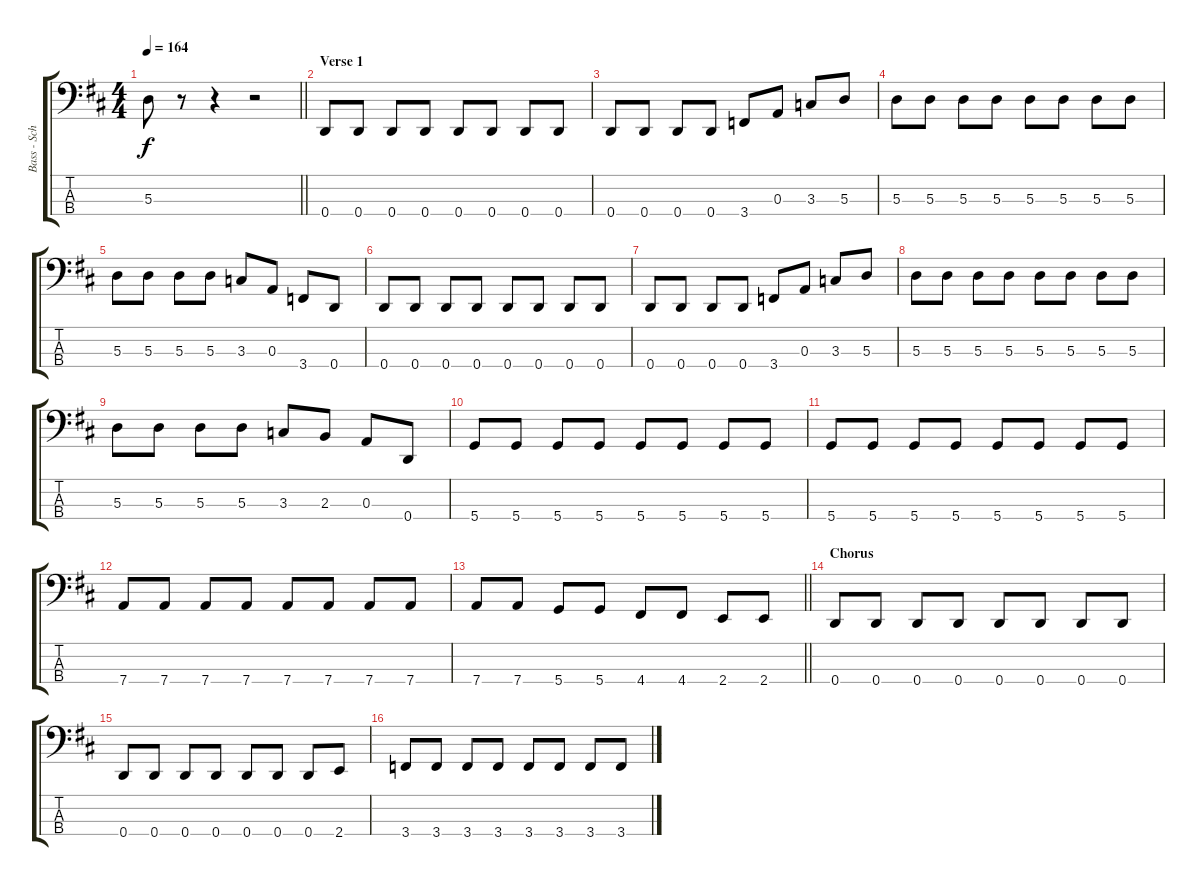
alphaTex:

\track ("Bass - Schmit" "Bass - Sch") {instrument electricbassfinger}
\staff {score tabs}
\tuning (G2 D2 A1 D1) {hide}
\ts (4 4)
\tempo 164
\clef f4
\barLineRight lightlight
\ks d
5.3.8{dy f} r.8 r.4 r.2 |
\section ("" "Verse 1")
0.4.8 0.4.8 0.4.8 0.4.8 0.4.8 0.4.8 0.4.8 0.4.8 |
0.4.8 0.4.8 0.4.8 0.4.8 3.4.8 0.3.8 3.3.8 5.3.8 |
5.3.8 5.3.8 5.3.8 5.3.8 5.3.8 5.3.8 5.3.8 5.3.8 |
5.3.8 5.3.8 5.3.8 5.3.8 3.3.8 0.3.8 3.4.8 0.4.8 |
0.4.8 0.4.8 0.4.8 0.4.8 0.4.8 0.4.8 0.4.8 0.4.8 |
0.4.8 0.4.8 0.4.8 0.4.8 3.4.8 0.3.8 3.3.8 5.3.8 |
5.3.8 5.3.8 5.3.8 5.3.8 5.3.8 5.3.8 5.3.8 5.3.8 |
5.3.8 5.3.8 5.3.8 5.3.8 3.3.8 2.3.8 0.3.8 0.4.8 |
5.4.8 5.4.8 5.4.8 5.4.8 5.4.8 5.4.8 5.4.8 5.4.8 |
5.4.8 5.4.8 5.4.8 5.4.8 5.4.8 5.4.8 5.4.8 5.4.8 |
7.4.8 7.4.8 7.4.8 7.4.8 7.4.8 7.4.8 7.4.8 7.4.8 |
\barLineRight lightlight
7.4.8 7.4.8 5.4.8 5.4.8 4.4.8 4.4.8 2.4.8 2.4.8 |
\section ("" "Chorus")
0.4.8 0.4.8 0.4.8 0.4.8 0.4.8 0.4.8 0.4.8 0.4.8 |
0.4.8 0.4.8 0.4.8 0.4.8 0.4.8 0.4.8 0.4.8 2.4.8 |
3.4.8 3.4.8 3.4.8 3.4.8 3.4.8 3.4.8 3.4.8 3.4.8
